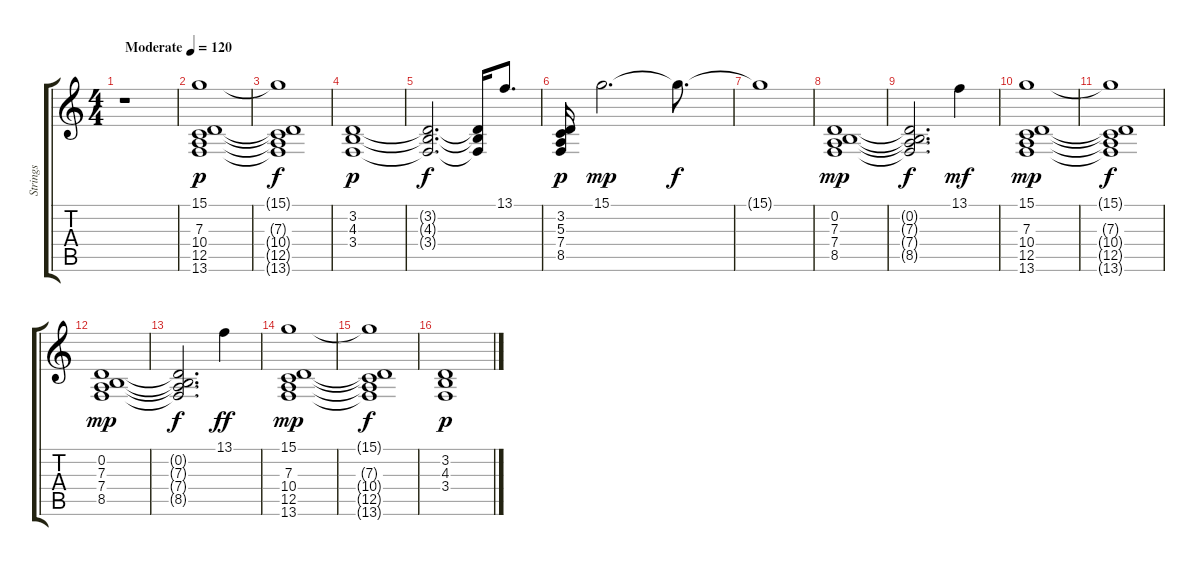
\track ("Strings" "Strings") {instrument stringensemble1}
\staff {score tabs}
\tuning (E4 B3 G3 D3 A2 E2) {hide}
\ts (4 4)
\tempo (120 "Moderate")
\clef g2
\ks c
r.1{dy p instrument stringensemble1} |
(15.1 7.3 10.4 12.5 13.6).1 |
(15.1{t} 7.3{t} 10.4{t} 12.5{t} 13.6{t}).1{dy f} |
(3.2 4.3 3.4).1{dy p} |
(3.2{t} 4.3{t} 3.4{t}).2{d dy f} (3.2{t} 4.3{t} 3.4{t}).16 13.1.8{d} |
(3.2 5.3 7.4 8.5).16{dy p} 15.1.2{d dy mp} 15.1{t}.8{d dy f} |
15.1{t}.1 |
(0.2 7.3 7.4 8.5).1{dy mp} |
(0.2{t} 7.3{t} 7.4{t} 8.5{t}).2{d dy f} 13.1.4{dy mf} |
(15.1 7.3 10.4 12.5 13.6).1{dy mp} |
(15.1{t} 7.3{t} 10.4{t} 12.5{t} 13.6{t}).1{dy f} |
(0.2 7.3 7.4 8.5).1{dy mp} |
(0.2{t} 7.3{t} 7.4{t} 8.5{t}).2{d dy f} 13.1.4{dy ff} |
(15.1 7.3 10.4 12.5 13.6).1{dy mp} |
(15.1{t} 7.3{t} 10.4{t} 12.5{t} 13.6{t}).1{dy f} |
(3.2 4.3 3.4).1{dy p}
